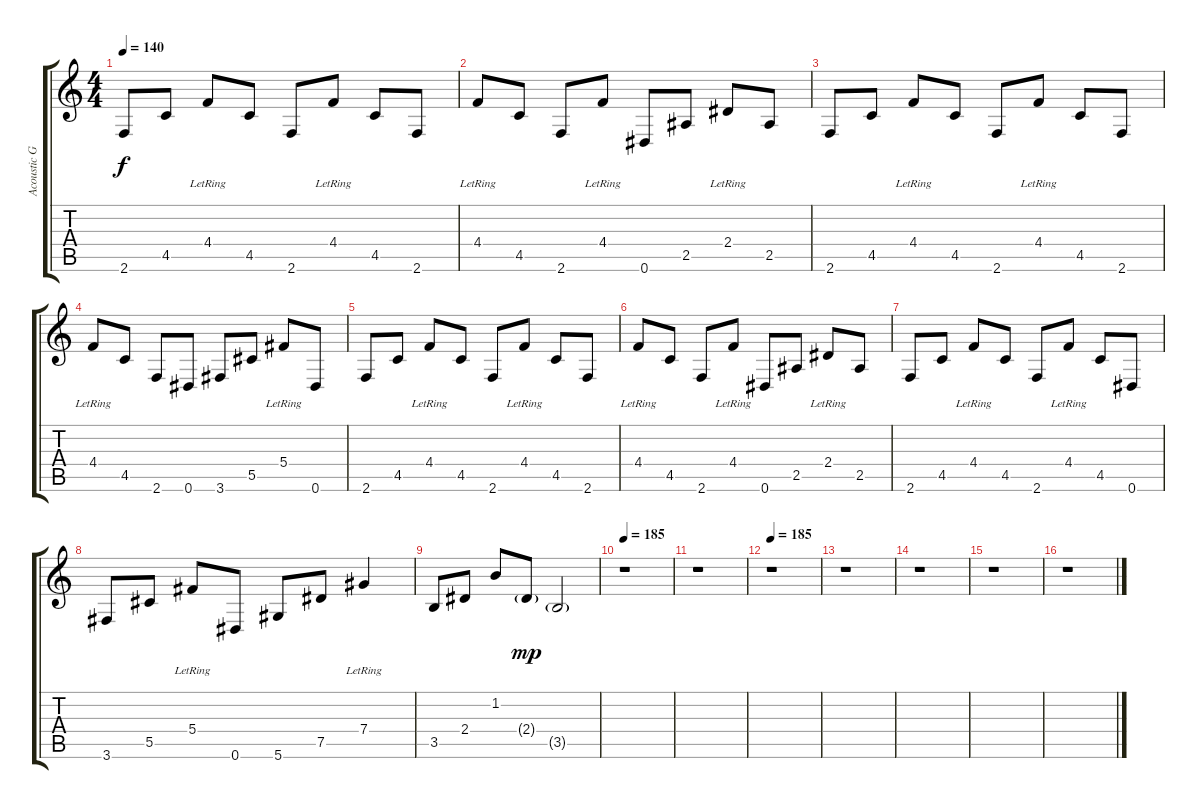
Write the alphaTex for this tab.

\track ("Acoustic Guitar" "Acoustic G") {instrument acousticguitarnylon}
\staff {score tabs}
\tuning (Eb4 Bb3 Gb3 Db3 Ab2 Eb2) {hide}
\ts (4 4)
\tempo 140
\clef g2
\ks c
2.6.8{dy f} 4.5.8 4.4{lr}.8 4.5.8 2.6.8 4.4{lr}.8 4.5.8 2.6.8 |
4.4{lr}.8 4.5.8 2.6.8 4.4{lr}.8 0.6.8 2.5.8 2.4{lr}.8 2.5.8 |
2.6.8 4.5.8 4.4{lr}.8 4.5.8 2.6.8 4.4{lr}.8 4.5.8 2.6.8 |
4.4{lr}.8 4.5.8 2.6.8 0.6.8 3.6.8 5.5.8 5.4{lr}.8 0.6.8 |
2.6.8 4.5.8 4.4{lr}.8 4.5.8 2.6.8 4.4{lr}.8 4.5.8 2.6.8 |
4.4{lr}.8 4.5.8 2.6.8 4.4{lr}.8 0.6.8 2.5.8 2.4{lr}.8 2.5.8 |
2.6.8 4.5.8 4.4{lr}.8 4.5.8 2.6.8 4.4{lr}.8 4.5.8 0.6.8 |
3.6.8 5.5.8 5.4{lr}.8 0.6.8 5.6.8 7.5.8 7.4{lr}.4 |
3.5.8 2.4.8 1.2.8 2.4{g}.8{dy mp} 3.5{g}.2 |
\tempo 180
\tempo 185
r.1 |
r.1 |
\tempo 185
r.1 |
r.1 |
r.1 |
r.1 |
r.1
